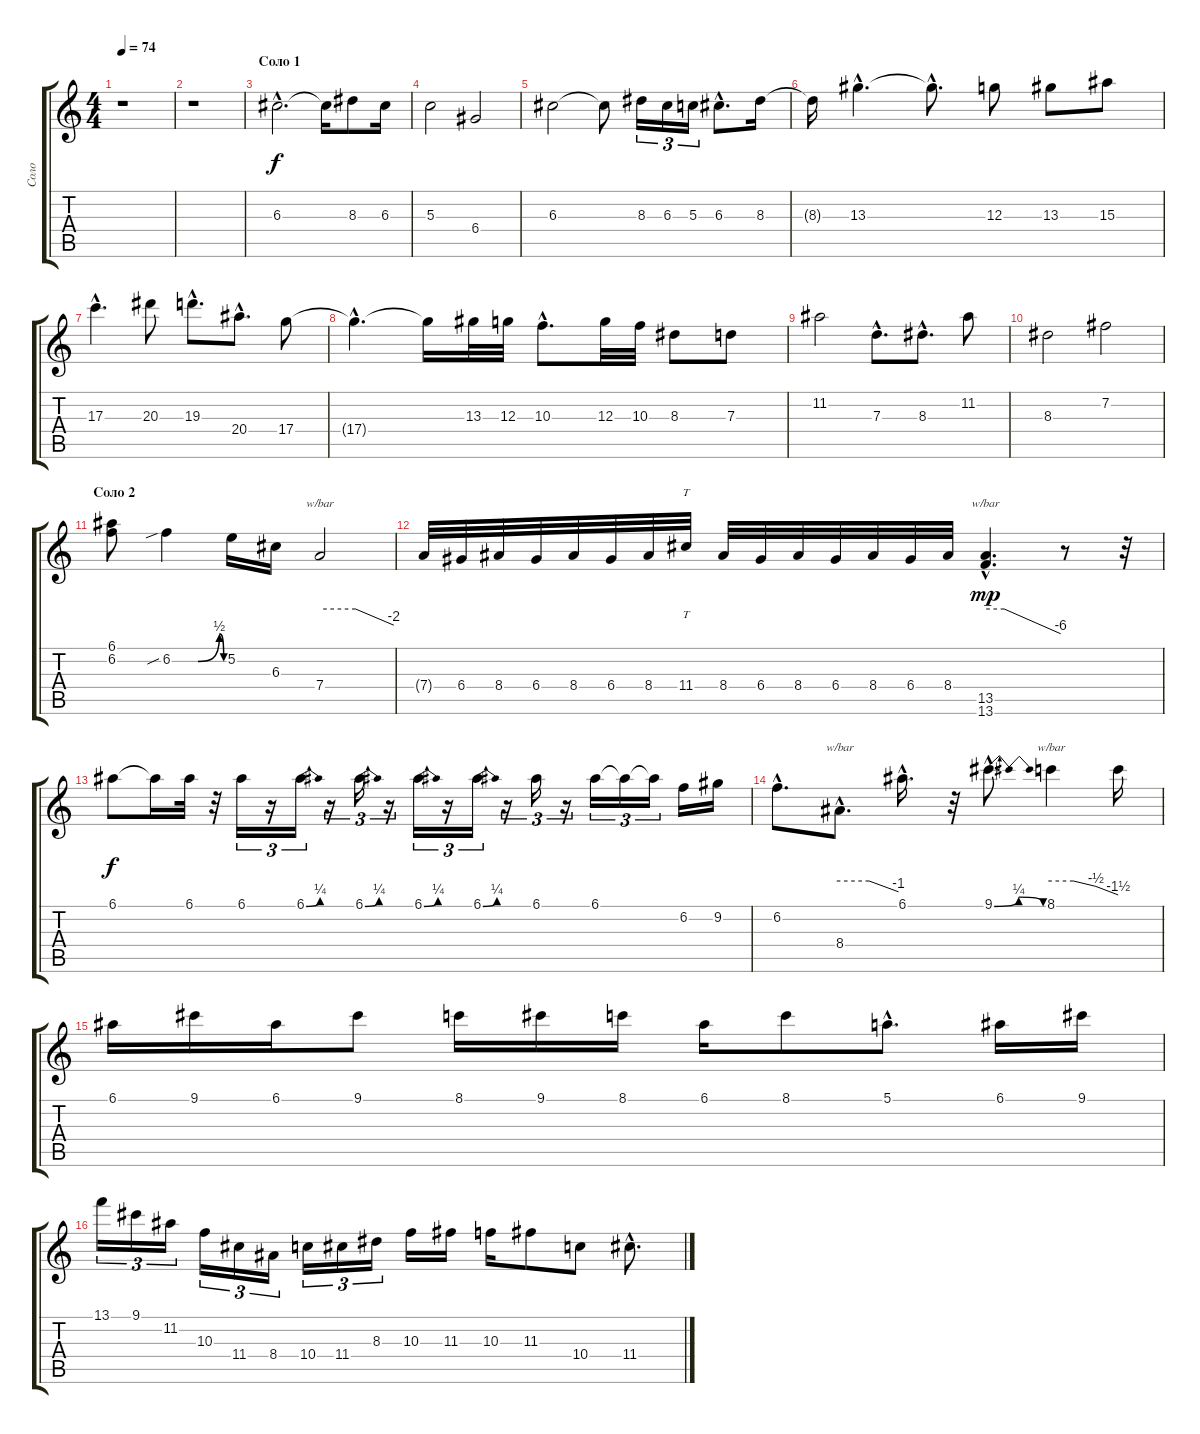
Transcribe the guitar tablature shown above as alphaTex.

\track ("Соло" "Соло") {instrument distortionguitar}
\staff {score tabs}
\tuning (E4 B3 G3 D3 A2 E2) {hide}
\ts (4 4)
\tempo 74
\clef g2
\ks c
r.1{dy f} |
r.1 |
\section ("" "Соло 1")
6.3{hac}.2{d volume 16 instrument overdrivenguitar} 6.3{t}.16 8.3.8 6.3.16 |
5.3.2 6.4.2 |
6.3.2 6.3{t}.8 8.3.16{tu (3 2)} 6.3.16{tu (3 2)} 5.3.16{tu (3 2)} 6.3{hac}.8{d} 8.3.16 |
8.3{t}.16 13.3{hac}.4{d} 13.3{hac t}.8{d} 12.3.8 13.3.8 15.3.8 |
17.3{hac}.4{d} 20.3.8 19.3{hac}.8{d} 20.4{hac}.8{d} 17.4.8 |
17.4{hac t}.4{d} 17.4{t}.16 13.3.32 12.3.32 10.3{hac}.8{d} 12.3.32 10.3.32 8.3.8 7.3.8 |
11.2.2 7.3{hac}.8{d} 8.3{hac}.8{d} 11.2.8 |
8.3.2 7.2.2 |
\section ("" "Соло 2")
(6.1 6.2).8{volume 16 instrument distortionguitar} 6.2{be (custom 0 0 30 0 55 2 60 0) sib}.4 5.2.16 6.3.16 7.4.2{tbe (custom default 0 0 29 0 60 -8)} |
7.4{t}.32 6.4.32 8.4.32 6.4.32 8.4.32 6.4.32 8.4.32 11.4.32{tt} 8.4.32 6.4.32 8.4.32 6.4.32 8.4.32 6.4.32 8.4.32 (13.5{hac} 13.6{hac}).4{d tbe (custom default 0 0 15 0 60 -24) dy mp} r.8 r.32 |
6.1.8{dy f} 6.1{t}.16 6.1.32 r.32 6.1.16{tu (3 2)} r.16{tu (3 2)} 6.1{be (bend 0 0 60 1)}.16{tu (3 2)} r.16{tu (3 2)} 6.1{be (bend 0 0 60 1)}.16{tu (3 2)} r.16{tu (3 2)} 6.1{be (bend 0 0 60 1)}.16{tu (3 2)} r.16{tu (3 2)} 6.1{be (bend 0 0 60 1)}.16{tu (3 2)} r.16{tu (3 2)} 6.1.16{tu (3 2)} r.16{tu (3 2)} 6.1.16{tu (3 2)} 6.1{t}.16{tu (3 2)} 6.1{t}.16{tu (3 2)} 6.2.16 9.2.16 |
6.2{hac}.8{d} 8.4{hac}.8{d tbe (custom default 0 0 30 0 60 -4)} 6.1{hac}.16{d} r.32 9.1{be (bendrelease 0 0 30 1 30 1 60 0) hac}.8{d} 8.1.4{tbe (custom default 0 0 20 0 40 -2 60 -6)} 8.1{t}.16 |
6.1.16 9.1.16 6.1.16 9.1.8 8.1.16 9.1.16 8.1.16 6.1.16 8.1.8 5.1{hac}.8{d} 6.1.16 9.1.16 |
13.1.16{tu (3 2)} 9.1.16{tu (3 2)} 11.2.16{tu (3 2)} 10.3.16{tu (3 2)} 11.4.16{tu (3 2)} 8.4.16{tu (3 2)} 10.4.16{tu (3 2)} 11.4.16{tu (3 2)} 8.3.16{tu (3 2)} 10.3.16 11.3.16 10.3.16 11.3.8 10.4.8 11.4{hac}.8{d}
